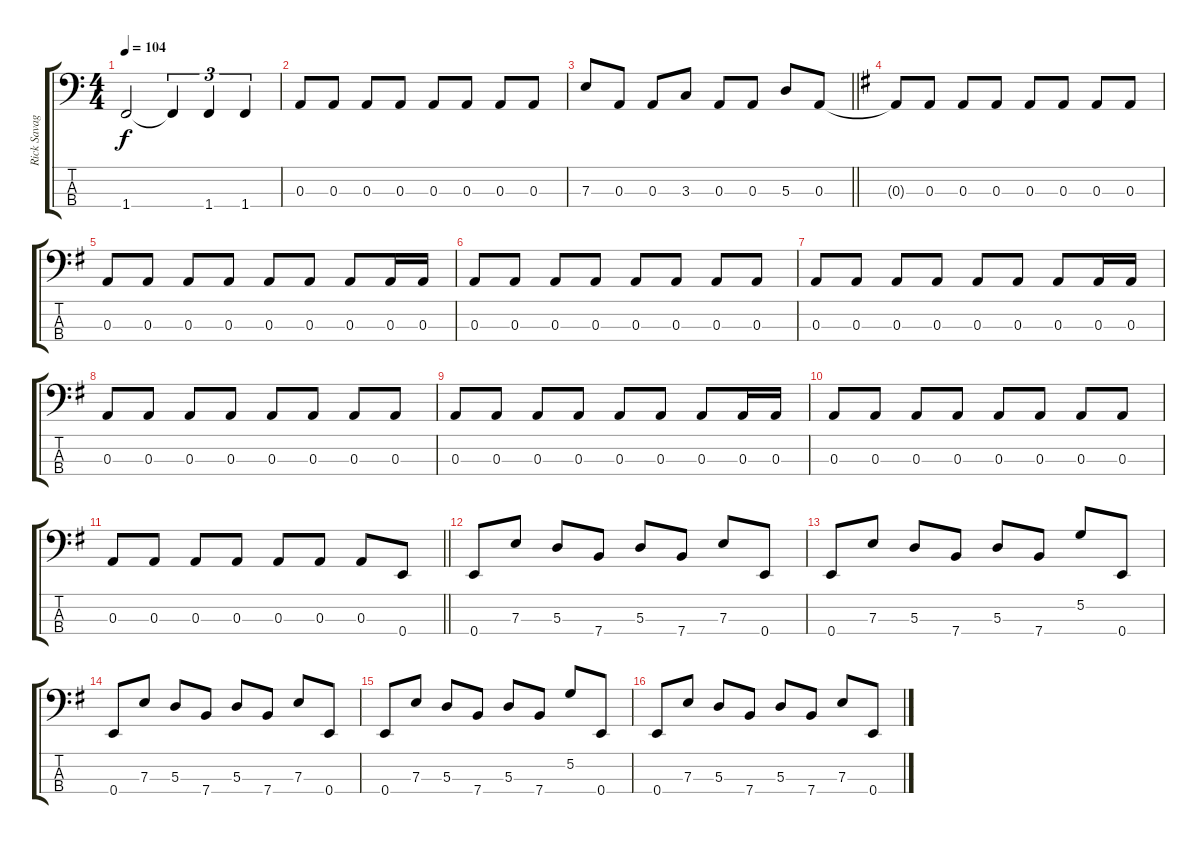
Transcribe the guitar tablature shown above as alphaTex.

\track ("Rick Savage" "Rick Savag") {instrument electricbasspick}
\staff {score tabs}
\tuning (G2 D2 A1 E1) {hide}
\ts (4 4)
\tempo 104
\clef f4
\ks aminor
1.4{t}.2{dy f} 1.4{t}.4{tu (3 2)} 1.4.4{tu (3 2)} 1.4.4{tu (3 2)} |
0.3.8 0.3.8 0.3.8 0.3.8 0.3.8 0.3.8 0.3.8 0.3.8 |
\barLineRight lightlight
7.3.8 0.3.8 0.3.8 3.3.8 0.3.8 0.3.8 5.3.8 0.3.8 |
\ks eminor
0.3{t}.8 0.3.8 0.3.8 0.3.8 0.3.8 0.3.8 0.3.8 0.3.8 |
0.3.8 0.3.8 0.3.8 0.3.8 0.3.8 0.3.8 0.3.8 0.3.16 0.3.16 |
0.3.8 0.3.8 0.3.8 0.3.8 0.3.8 0.3.8 0.3.8 0.3.8 |
0.3.8 0.3.8 0.3.8 0.3.8 0.3.8 0.3.8 0.3.8 0.3.16 0.3.16 |
0.3.8 0.3.8 0.3.8 0.3.8 0.3.8 0.3.8 0.3.8 0.3.8 |
0.3.8 0.3.8 0.3.8 0.3.8 0.3.8 0.3.8 0.3.8 0.3.16 0.3.16 |
0.3.8 0.3.8 0.3.8 0.3.8 0.3.8 0.3.8 0.3.8 0.3.8 |
\barLineRight lightlight
0.3.8 0.3.8 0.3.8 0.3.8 0.3.8 0.3.8 0.3.8 0.4.8 |
0.4.8 7.3.8 5.3.8 7.4.8 5.3.8 7.4.8 7.3.8 0.4.8 |
0.4.8 7.3.8 5.3.8 7.4.8 5.3.8 7.4.8 5.2.8 0.4.8 |
0.4.8 7.3.8 5.3.8 7.4.8 5.3.8 7.4.8 7.3.8 0.4.8 |
0.4.8 7.3.8 5.3.8 7.4.8 5.3.8 7.4.8 5.2.8 0.4.8 |
0.4.8 7.3.8 5.3.8 7.4.8 5.3.8 7.4.8 7.3.8 0.4.8
